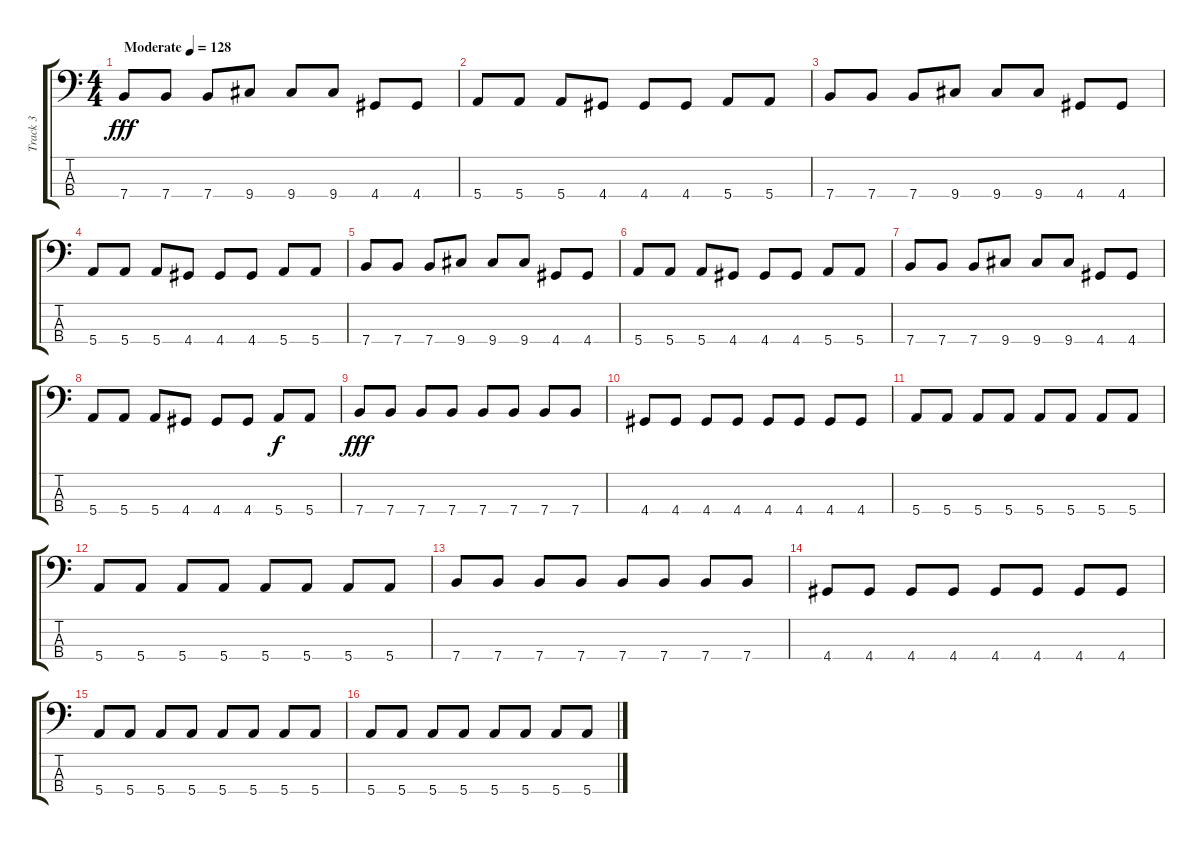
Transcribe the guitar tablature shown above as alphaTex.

\track ("Track 3" "Track 3") {instrument electricbassfinger}
\staff {score tabs}
\tuning (G2 D2 A1 E1) {hide}
\ts (4 4)
\tempo (128 "Moderate")
\clef f4
\ks c
7.4.8{dy fff instrument electricbassfinger} 7.4.8 7.4.8 9.4.8 9.4.8 9.4.8 4.4.8 4.4.8 |
5.4.8 5.4.8 5.4.8 4.4.8 4.4.8 4.4.8 5.4.8 5.4.8 |
7.4.8 7.4.8 7.4.8 9.4.8 9.4.8 9.4.8 4.4.8 4.4.8 |
5.4.8 5.4.8 5.4.8 4.4.8 4.4.8 4.4.8 5.4.8 5.4.8 |
7.4.8 7.4.8 7.4.8 9.4.8 9.4.8 9.4.8 4.4.8 4.4.8 |
5.4.8 5.4.8 5.4.8 4.4.8 4.4.8 4.4.8 5.4.8 5.4.8 |
7.4.8 7.4.8 7.4.8 9.4.8 9.4.8 9.4.8 4.4.8 4.4.8 |
5.4.8 5.4.8 5.4.8 4.4.8 4.4.8 4.4.8 5.4.8{dy f} 5.4.8 |
7.4.8{dy fff} 7.4.8 7.4.8 7.4.8 7.4.8 7.4.8 7.4.8 7.4.8 |
4.4.8 4.4.8 4.4.8 4.4.8 4.4.8 4.4.8 4.4.8 4.4.8 |
5.4.8 5.4.8 5.4.8 5.4.8 5.4.8 5.4.8 5.4.8 5.4.8 |
5.4.8 5.4.8 5.4.8 5.4.8 5.4.8 5.4.8 5.4.8 5.4.8 |
7.4.8 7.4.8 7.4.8 7.4.8 7.4.8 7.4.8 7.4.8 7.4.8 |
4.4.8 4.4.8 4.4.8 4.4.8 4.4.8 4.4.8 4.4.8 4.4.8 |
5.4.8 5.4.8 5.4.8 5.4.8 5.4.8 5.4.8 5.4.8 5.4.8 |
5.4.8 5.4.8 5.4.8 5.4.8 5.4.8 5.4.8 5.4.8 5.4.8
